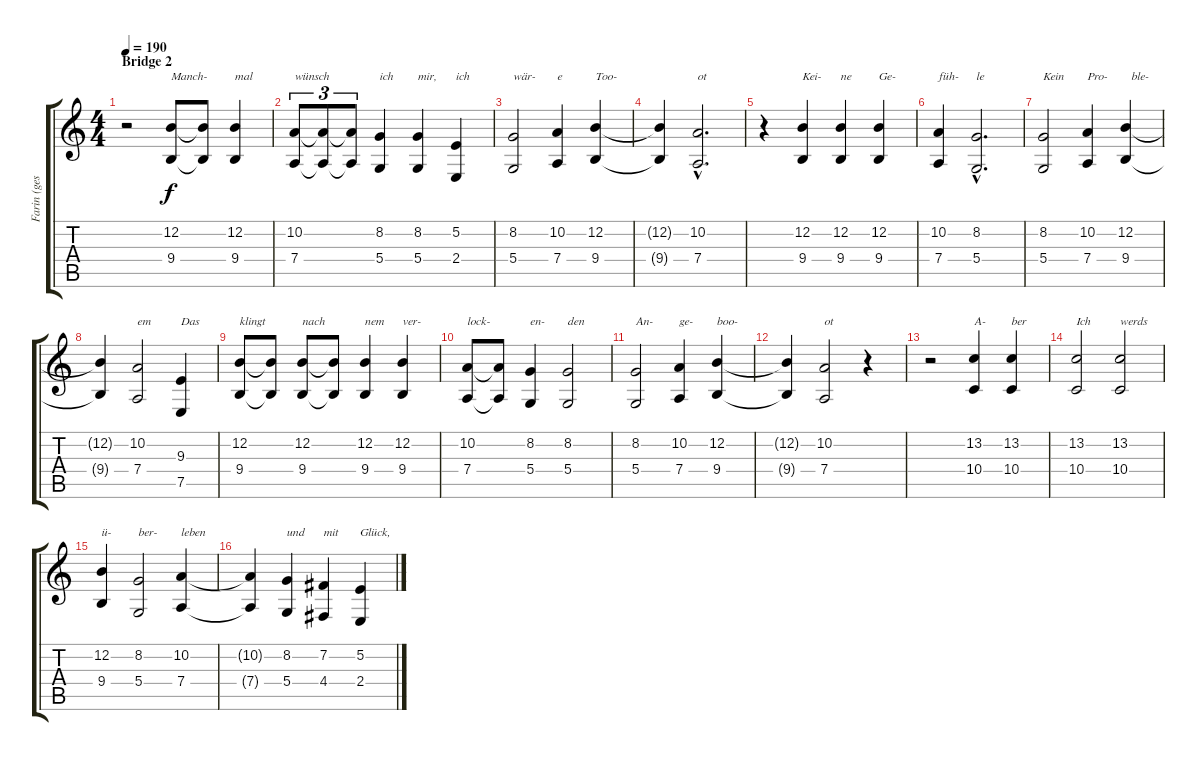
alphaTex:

\track ("Farin (gesang)" "Farin (ges") {instrument trumpet}
\staff {score tabs}
\tuning (E4 B3 G3 D3 A2 E2) {hide}
\ts (4 4)
\section ("" "Bridge 2")
\tempo 190
\clef g2
\ks c
r.2{dy f} (12.2 9.4).8{txt "Manch-"} (12.2{t} 9.4{t}).8 (12.2 9.4).4{txt "mal"} |
(10.2 7.4).8{tu (3 2) txt "wünsch"} (10.2{t} 7.4{t}).8{tu (3 2)} (10.2{t} 7.4{t}).8{tu (3 2)} (8.2 5.4).4{txt "ich"} (8.2 5.4).4{txt "mir,"} (5.2 2.4).4{txt "ich"} |
(8.2 5.4).2{txt "wär-"} (10.2 7.4).4{txt "e"} (12.2 9.4).4{txt "Too-"} |
(12.2{t} 9.4{t}).4 (10.2{hac} 7.4{hac}).2{d txt "ot"} |
r.4 (12.2 9.4).4{txt "Kei-"} (12.2 9.4).4{txt "ne"} (12.2 9.4).4{txt "Ge-"} |
(10.2 7.4).4{txt "füh-"} (8.2{hac} 5.4{hac}).2{d txt "le"} |
(8.2 5.4).2{txt "Kein"} (10.2 7.4).4{txt "Pro-"} (12.2 9.4).4{txt "  ble-"} |
(12.2{t} 9.4{t}).4 (10.2 7.4).2{txt "em"} (9.3 7.5).4{txt "Das"} |
(12.2 9.4).8{txt "klingt"} (12.2{t} 9.4{t}).8 (12.2 9.4).8{txt "nach"} (12.2{t} 9.4{t}).8 (12.2 9.4).4{txt "nem"} (12.2 9.4).4{txt "ver-"} |
(10.2 7.4).8{txt "lock-"} (10.2{t} 7.4{t}).8 (8.2 5.4).4{txt "en-"} (8.2 5.4).2{txt "den"} |
(8.2 5.4).2{txt "An-"} (10.2 7.4).4{txt "ge-"} (12.2 9.4).4{txt "boo-"} |
(12.2{t} 9.4{t}).4 (10.2 7.4).2{txt "ot"} r.4 |
r.2 (13.2 10.4).4{txt "A-"} (13.2 10.4).4{txt "ber"} |
(13.2 10.4).2{txt "Ich"} (13.2 10.4).2{txt "werds"} |
(12.2 9.4).4{txt "ü-"} (8.2 5.4).2{txt "ber-"} (10.2 7.4).4{txt "leben"} |
(10.2{t} 7.4{t}).4 (8.2 5.4).4{txt "und"} (7.2 4.4).4{txt "mit"} (5.2 2.4).4{txt "Glück,"}
